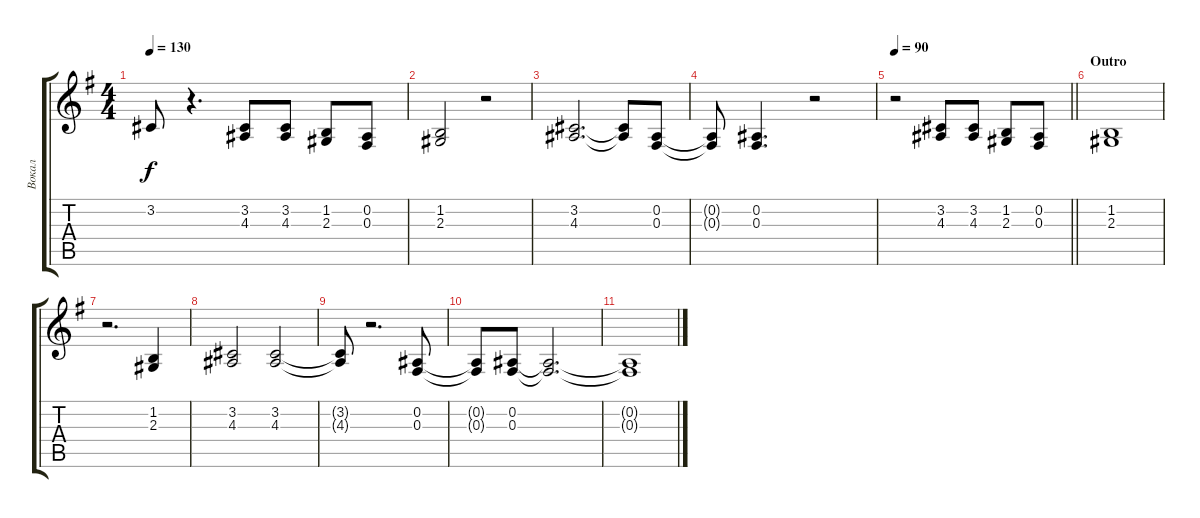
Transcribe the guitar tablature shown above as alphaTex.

\track ("Вокал" "Вокал") {instrument violin}
\staff {score tabs}
\tuning (Eb4 Bb3 Gb3 Db3 Ab2 Eb2) {hide}
\ts (4 4)
\tempo 130
\clef g2
\ks eminor
3.2{t}.8{dy f} r.4{d} (3.2 4.3).8 (3.2 4.3).8 (1.2 2.3).8 (0.2 0.3).8 |
(1.2 2.3).2 r.2 |
(3.2 4.3).2{d} (3.2{t} 4.3{t}).8 (0.2 0.3).8 |
(0.2{t} 0.3{t}).8 (0.2 0.3).4{d} r.2 |
\tempo 90
\barLineRight lightlight
r.2 (3.2 4.3).8 (3.2 4.3).8 (1.2 2.3).8 (0.2 0.3).8 |
\section ("" "Outro")
(1.2 2.3).1 |
r.2{d} (1.2 2.3).4 |
(3.2 4.3).2 (3.2 4.3).2 |
(3.2{t} 4.3{t}).8 r.2{d} (0.2 0.3).8 |
(0.2{t} 0.3{t}).8 (0.2 0.3).8 (0.2{t} 0.3{t}).2{d} |
(0.2{t} 0.3{t}).1
